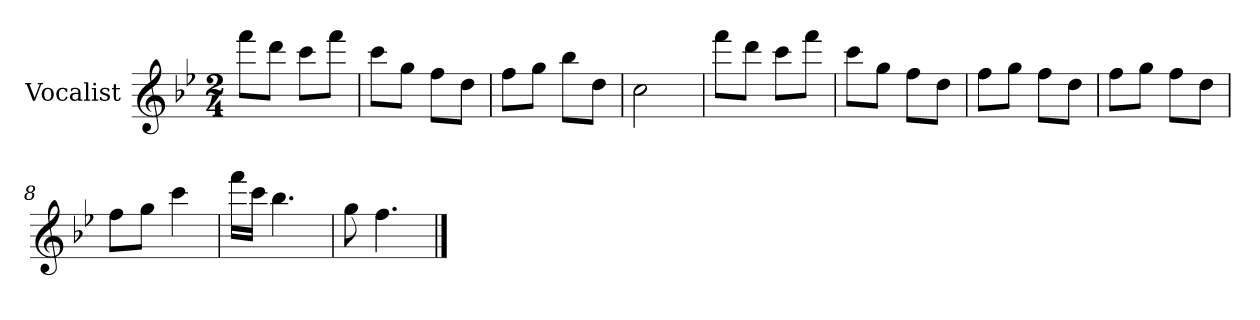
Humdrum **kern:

**kern
*part1
*staff1
*I"Vocalist
*k[b-e-]
*B-:
*M2/4
=
8fffL
8dddJ
8cccL
8fffJ
=1
8cccL
8ggJ
8ffL
8ddJ
=2
8ffL
8ggJ
8bb-L
8ddJ
=3
2cc
=4
8fffL
8dddJ
8cccL
8fffJ
=5
8cccL
8ggJ
8ffL
8ddJ
=6
8ffL
8ggJ
8ffL
8ddJ
=7
8ffL
8ggJ
8ffL
8ddJ
=8
8ffL
8ggJ
4ccc
=9
16fffLL
16cccJJ
4.bb-
=10
8gg
4.ff
==
*-
